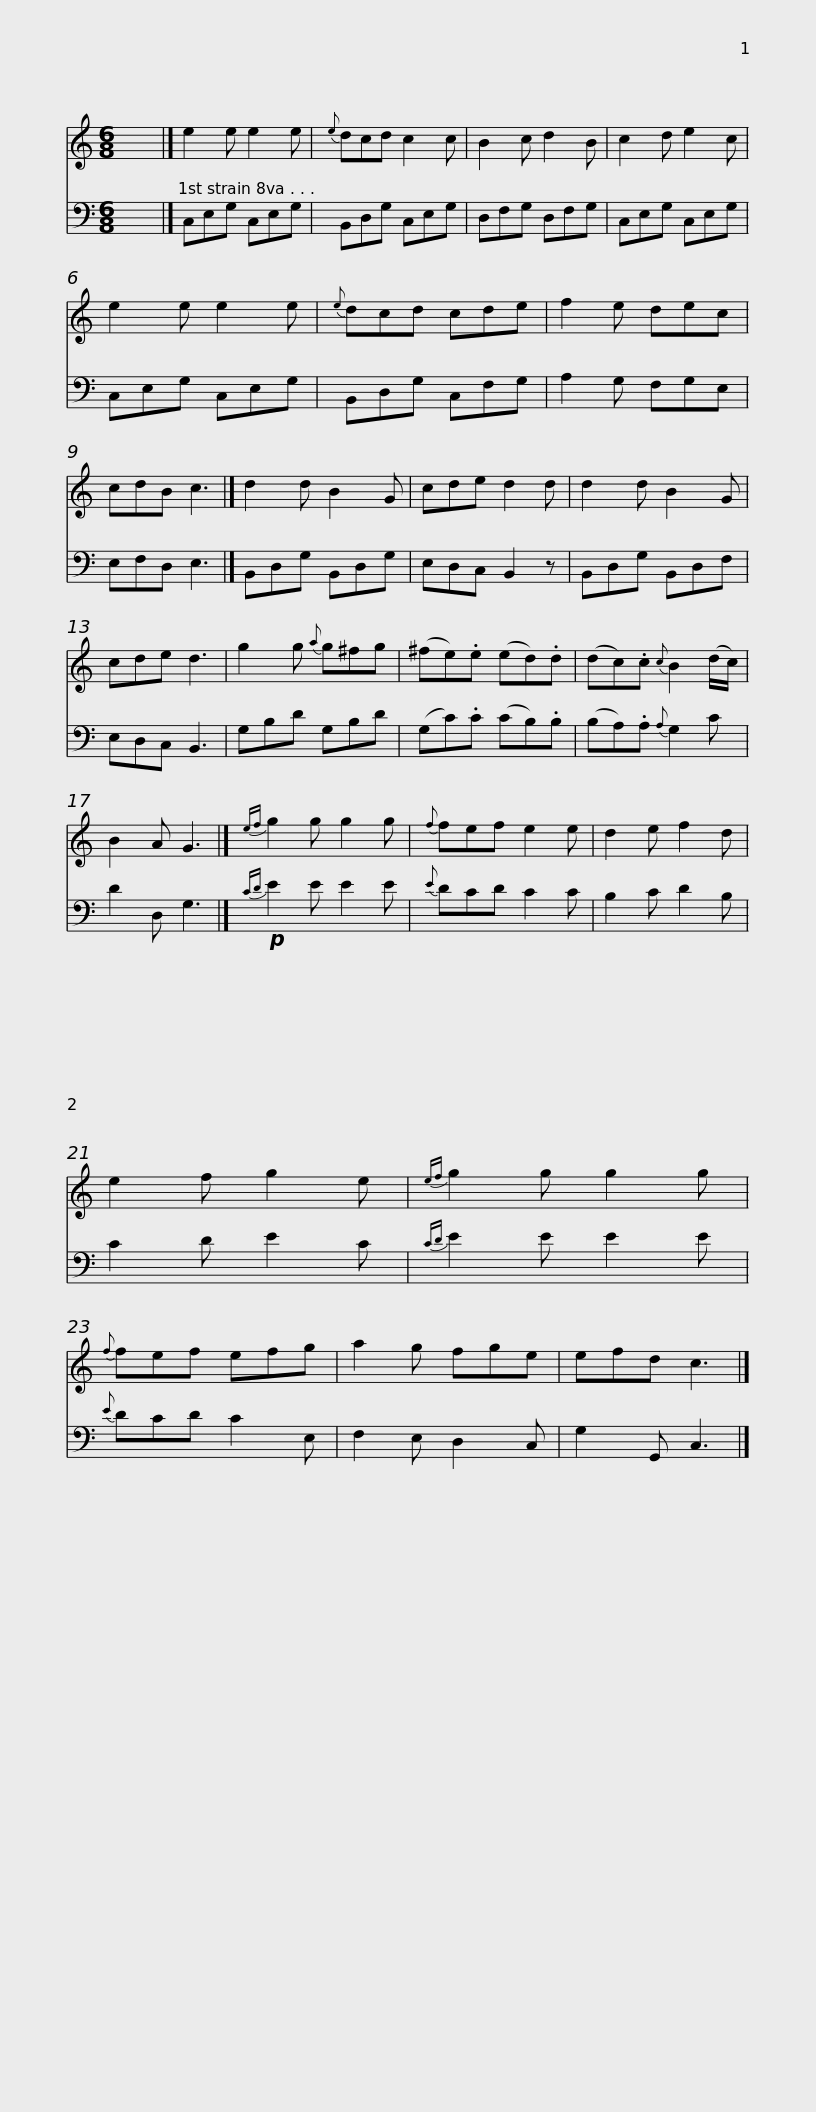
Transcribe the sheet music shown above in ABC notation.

X:1
%%score 1 2
L:1/8
M:6/8
I:linebreak $
K:C
V:1 treble
V:2 bass
V:1
 x6 |] e2 e e2 e |{e} dcd c2 c | B2 c d2 B | c2 d e2 c | %5
 e2 e e2 e |{e} dcd cde | f2 e dec |$ cdB c3 |] d2 d B2 G | %10
 cde d2 d | d2 d B2 G | cde d3 | g2 g{a} g^fg | (^fe).e (ed).d |$ %15
 (dc).c{c} B2 (d/c/) | B2 A G3 |]{ef} g2 g g2 g |{f} fef e2 e | d2 e f2 d | %20
 e2 f g2 e |{ef} g2 g g2 g |${f} fef efg | a2 g fge | efd c3 |] %25
V:2
 x6 |] C,E,G, C,E,G, | B,,D,G, C,E,G, | D,F,G, D,F,G, | C,E,G, C,E,G, | %5
 C,E,G, C,E,G, | B,,D,G, C,F,G, | A,2 G, F,G,E, |$ E,F,D, E,3 |] B,,D,G, B,,D,G, | %10
 E,D,C, B,,2 z | B,,D,G, B,,D,F, | E,D,C, B,,3 | G,B,D G,B,D | (G,C).C (CB,).B, |$ %15
 (B,A,).A,{A,} G,2 C | D2 D, G,3 |]!p!{CD} E2 E E2 E |{E} DCD C2 C | B,2 C D2 B, | %20
 C2 D E2 C |{CD} E2 E E2 E |${E} DCD C2 E, | F,2 E, D,2 C, | G,2 G,, C,3 |] %25
